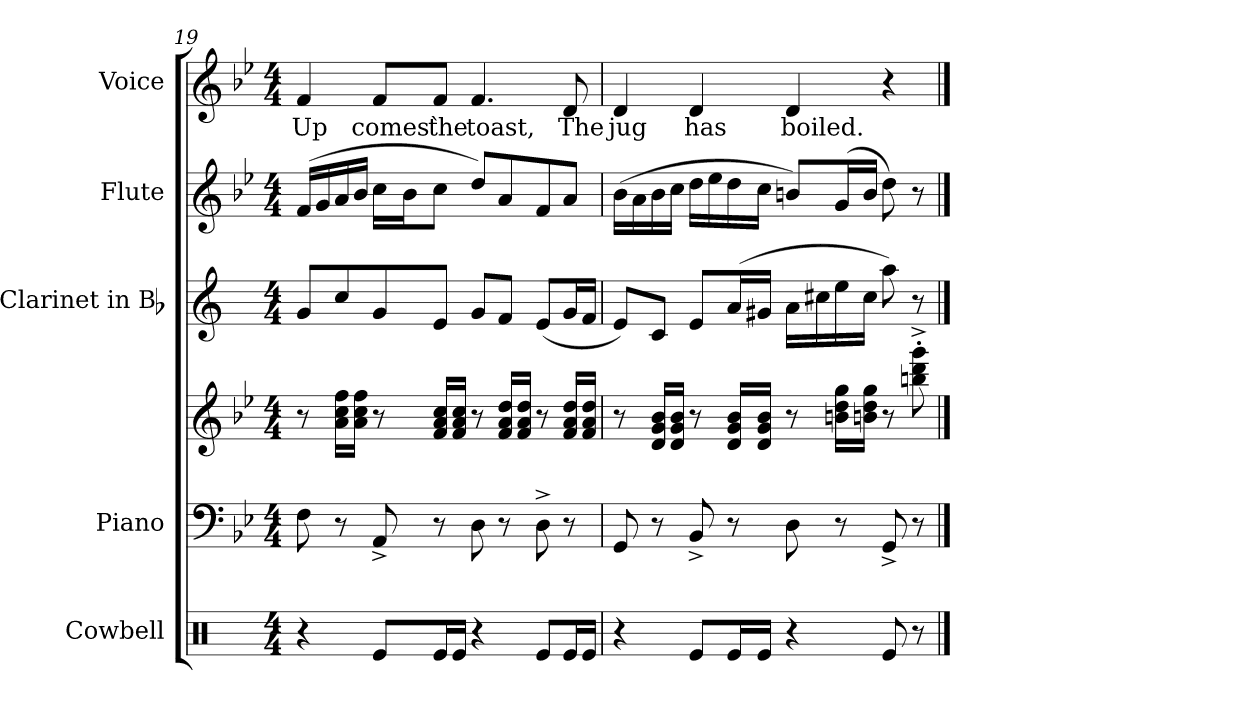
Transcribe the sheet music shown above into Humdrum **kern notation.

**kern	**kern	**kern	**kern	**kern	**kern	**text
*part5	*part4	*part4	*part3	*part2	*part1	*part1
*staff6	*staff5	*staff4	*staff3	*staff2	*staff1	*staff1
*I"Cowbell	*I"Piano	*	*I"Clarinet in Bb	*I"Flute	*I"Voice	*
*I'Cow.	*I'Pno.	*	*I'Cl.	*I'Fl.	*I'Voice	*
!!LO:LB:g=z
*clefX	*clefF4	*clefG2	*clefG2	*clefG2	*clefG2	*
*	*	*	*ITrd1c2	*	*	*
*k[]	*k[b-e-]	*k[b-e-]	*k[b-e-]	*k[b-e-]	*k[b-e-]	*
*C:	*B-:	*B-:	*B-:	*B-:	*B-:	*
*M4/4	*M4/4	*M4/4	*M4/4	*M4/4	*M4/4	*
=19	=19	=19	=19	=19	=19	=19
!	!	!	!	!	!	!LO:LY:b:color=#000000
4r	8Fi\	8r	8fi/L	(16fi/LL	4fi/	Up
.	.	.	.	16gi/	.	.
.	8r	16ai\ 16cci 16ffiLL	8b-i/	16ai/	.	.
.	.	16ai\ 16cci 16ffiJJ	.	16b-i/JJ	.	.
!	!	!	!	!	!	!LO:LY:b:color=#000000
8Rei/L	8AA^i/	8r	8fi/	16cci\LL	8fi/L	comes`
.	.	.	.	16b-i\J	.	.
!	!	!	!	!	!	!LO:LY:b:color=#000000
16Rei/L	8r	16fi/ 16ai 16cciLL	8di/J	8cci\J	8fi/J	the
16Rei/JJ	.	16fi/ 16ai 16cciJJ	.	.	.	.
!	!	!	!	!	!	!LO:LY:b:color=#000000
4r	8Di\	8r	8fi/L	8ddi/L)	4.fi/	toast,
.	8r	16fi/ 16ai 16ddiLL	8e-i/J	8ai/	.	.
.	.	16fi/ 16ai 16ddiJJ	.	.	.	.
8Rei/L	8D^i\	8r	(8di/L	8fi/	.	.
!	!	!	!	!	!	!LO:LY:b:color=#000000
16Rei/L	8r	16fi/ 16ai 16ddiLL	16fi/L	8ai/J	8di/	The
16Rei/JJ	.	16fi/ 16ai 16ddiJJ	16e-i/JJ	.	.	.
=20	=20	=20	=20	=20	=20	=20
!	!	!	!	!	!	!LO:LY:b:color=#000000
4r	8GGi/	8r	8di/L)	(16b-i\LL	4di/	jug
.	.	.	.	16ai\	.	.
.	8r	16di/ 16gi 16b-iLL	8B-i/J	16b-i\	.	.
.	.	16di/ 16gi 16b-iJJ	.	16cci\JJ	.	.
!	!	!	!	!	!	!LO:LY:b:color=#000000
8Rei/L	8BB-^i/	8r	8di/L	16ddi\LL	4di/	has
.	.	.	.	16ee-i\	.	.
16Rei/L	8r	16di/ 16gi 16b-iLL	(16gi/L	16ddi\	.	.
16Rei/JJ	.	16di/ 16gi 16b-iJJ	16f#Xi/JJ	16cci\JJ	.	.
!	!	!	!	!	!	!LO:LY:b:color=#000000
4r	8Di\	8r	16gi\LL	8bni/L)	4di/	boiled.
.	.	.	16bni\	.	.	.
.	8r	16bni\ 16ddi 16ggiLL	16ddi\	(16gi/L	.	.
.	.	16bni\ 16ddi 16ggiJJ	16bi\JJ	16bi/JJ	.	.
8Rei/	8GG^i/	8r	8ggi\)	8ddi\)	4r	.
8r	8r	8bbni\'^ 8dddi'^ 8gggi'^	8r	8r	.	.
==	==	==	==	==	==	==
*-	*-	*-	*-	*-	*-	*-
